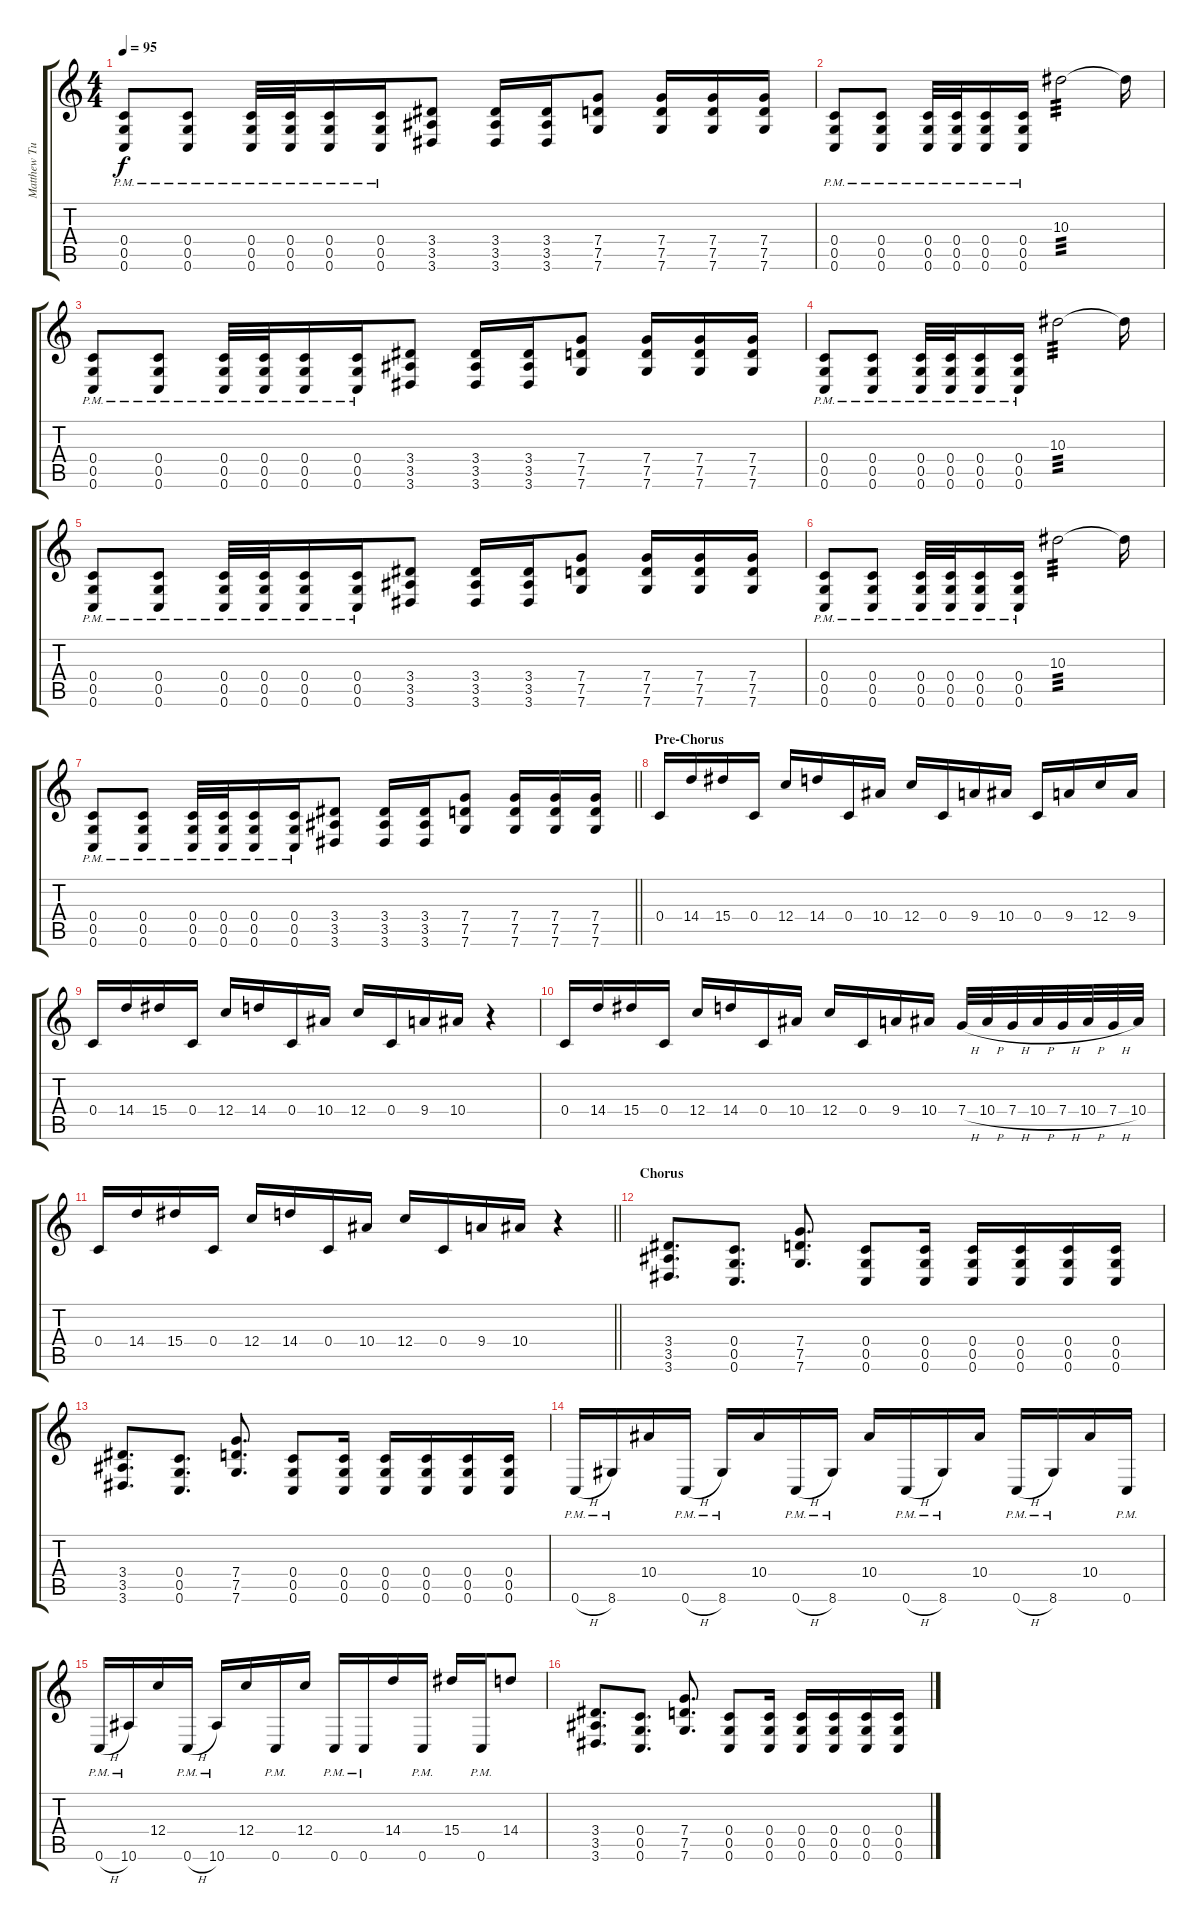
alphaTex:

\track ("Matthew Tuck" "Matthew Tu") {instrument distortionguitar}
\staff {score tabs}
\tuning (D4 A3 F3 C3 G2 C2) {hide}
\ts (4 4)
\tempo 95
\clef g2
\ks c
(0.4{pm} 0.5{pm} 0.6{pm}).8{dy f} (0.4{pm} 0.5{pm} 0.6{pm}).8 (0.4{pm} 0.5{pm} 0.6{pm}).32 (0.4{pm} 0.5{pm} 0.6{pm}).32 (0.4{pm} 0.5{pm} 0.6{pm}).16 (0.4{pm} 0.5{pm} 0.6{pm}).16 (3.4 3.5 3.6).8 (3.4 3.5 3.6).16 (3.4 3.5 3.6).16 (7.4 7.5 7.6).8 (7.4 7.5 7.6).16 (7.4 7.5 7.6).16 (7.4 7.5 7.6).16 |
(0.4{pm} 0.5{pm} 0.6{pm}).8 (0.4{pm} 0.5{pm} 0.6{pm}).8 (0.4{pm} 0.5{pm} 0.6{pm}).32 (0.4{pm} 0.5{pm} 0.6{pm}).32 (0.4{pm} 0.5{pm} 0.6{pm}).16 (0.4{pm} 0.5{pm} 0.6{pm}).16 10.3.2{tp 3} 10.3{t}.16 |
(0.4{pm} 0.5{pm} 0.6{pm}).8 (0.4{pm} 0.5{pm} 0.6{pm}).8 (0.4{pm} 0.5{pm} 0.6{pm}).32 (0.4{pm} 0.5{pm} 0.6{pm}).32 (0.4{pm} 0.5{pm} 0.6{pm}).16 (0.4{pm} 0.5{pm} 0.6{pm}).16 (3.4 3.5 3.6).8 (3.4 3.5 3.6).16 (3.4 3.5 3.6).16 (7.4 7.5 7.6).8 (7.4 7.5 7.6).16 (7.4 7.5 7.6).16 (7.4 7.5 7.6).16 |
(0.4{pm} 0.5{pm} 0.6{pm}).8 (0.4{pm} 0.5{pm} 0.6{pm}).8 (0.4{pm} 0.5{pm} 0.6{pm}).32 (0.4{pm} 0.5{pm} 0.6{pm}).32 (0.4{pm} 0.5{pm} 0.6{pm}).16 (0.4{pm} 0.5{pm} 0.6{pm}).16 10.3.2{tp 3} 10.3{t}.16 |
(0.4{pm} 0.5{pm} 0.6{pm}).8 (0.4{pm} 0.5{pm} 0.6{pm}).8 (0.4{pm} 0.5{pm} 0.6{pm}).32 (0.4{pm} 0.5{pm} 0.6{pm}).32 (0.4{pm} 0.5{pm} 0.6{pm}).16 (0.4{pm} 0.5{pm} 0.6{pm}).16 (3.4 3.5 3.6).8 (3.4 3.5 3.6).16 (3.4 3.5 3.6).16 (7.4 7.5 7.6).8 (7.4 7.5 7.6).16 (7.4 7.5 7.6).16 (7.4 7.5 7.6).16 |
(0.4{pm} 0.5{pm} 0.6{pm}).8 (0.4{pm} 0.5{pm} 0.6{pm}).8 (0.4{pm} 0.5{pm} 0.6{pm}).32 (0.4{pm} 0.5{pm} 0.6{pm}).32 (0.4{pm} 0.5{pm} 0.6{pm}).16 (0.4{pm} 0.5{pm} 0.6{pm}).16 10.3.2{tp 3} 10.3{t}.16 |
\barLineRight lightlight
(0.4{pm} 0.5{pm} 0.6{pm}).8 (0.4{pm} 0.5{pm} 0.6{pm}).8 (0.4{pm} 0.5{pm} 0.6{pm}).32 (0.4{pm} 0.5{pm} 0.6{pm}).32 (0.4{pm} 0.5{pm} 0.6{pm}).16 (0.4{pm} 0.5{pm} 0.6{pm}).16 (3.4 3.5 3.6).8 (3.4 3.5 3.6).16 (3.4 3.5 3.6).16 (7.4 7.5 7.6).8 (7.4 7.5 7.6).16 (7.4 7.5 7.6).16 (7.4 7.5 7.6).16 |
\section ("" "Pre-Chorus")
0.4.16 14.4.16 15.4.16 0.4.16 12.4.16 14.4.16 0.4.16 10.4.16 12.4.16 0.4.16 9.4.16 10.4.16 0.4.16 9.4.16 12.4.16 9.4.16 |
0.4.16 14.4.16 15.4.16 0.4.16 12.4.16 14.4.16 0.4.16 10.4.16 12.4.16 0.4.16 9.4.16 10.4.16 r.4 |
0.4.16 14.4.16 15.4.16 0.4.16 12.4.16 14.4.16 0.4.16 10.4.16 12.4.16 0.4.16 9.4.16 10.4.16 7.4{h}.32 10.4{h}.32 7.4{h}.32 10.4{h}.32 7.4{h}.32 10.4{h}.32 7.4{h}.32 10.4.32 |
\barLineRight lightlight
0.4.16 14.4.16 15.4.16 0.4.16 12.4.16 14.4.16 0.4.16 10.4.16 12.4.16 0.4.16 9.4.16 10.4.16 r.4 |
\section ("" "Chorus")
(3.4 3.5 3.6).8{d} (0.4 0.5 0.6).8{d} (7.4 7.5 7.6).8{d} (0.4 0.5 0.6).8 (0.4 0.5 0.6).16 (0.4 0.5 0.6).16 (0.4 0.5 0.6).16 (0.4 0.5 0.6).16 (0.4 0.5 0.6).16 |
(3.4 3.5 3.6).8{d} (0.4 0.5 0.6).8{d} (7.4 7.5 7.6).8{d} (0.4 0.5 0.6).8 (0.4 0.5 0.6).16 (0.4 0.5 0.6).16 (0.4 0.5 0.6).16 (0.4 0.5 0.6).16 (0.4 0.5 0.6).16 |
0.6{h pm}.16 8.6{pm}.16 10.4.16 0.6{h pm}.16 8.6{pm}.16 10.4.16 0.6{h pm}.16 8.6{pm}.16 10.4.16 0.6{h pm}.16 8.6{pm}.16 10.4.16 0.6{h pm}.16 8.6{pm}.16 10.4.16 0.6{pm}.16 |
0.6{h pm}.16 10.6{pm}.16 12.4.16 0.6{h pm}.16 10.6{pm}.16 12.4.16 0.6{pm}.16 12.4.16 0.6{pm}.16 0.6{pm}.16 14.4.16 0.6{pm}.16 15.4.16 0.6{pm}.16 14.4.8 |
(3.4 3.5 3.6).8{d} (0.4 0.5 0.6).8{d} (7.4 7.5 7.6).8{d} (0.4 0.5 0.6).8 (0.4 0.5 0.6).16 (0.4 0.5 0.6).16 (0.4 0.5 0.6).16 (0.4 0.5 0.6).16 (0.4 0.5 0.6).16
